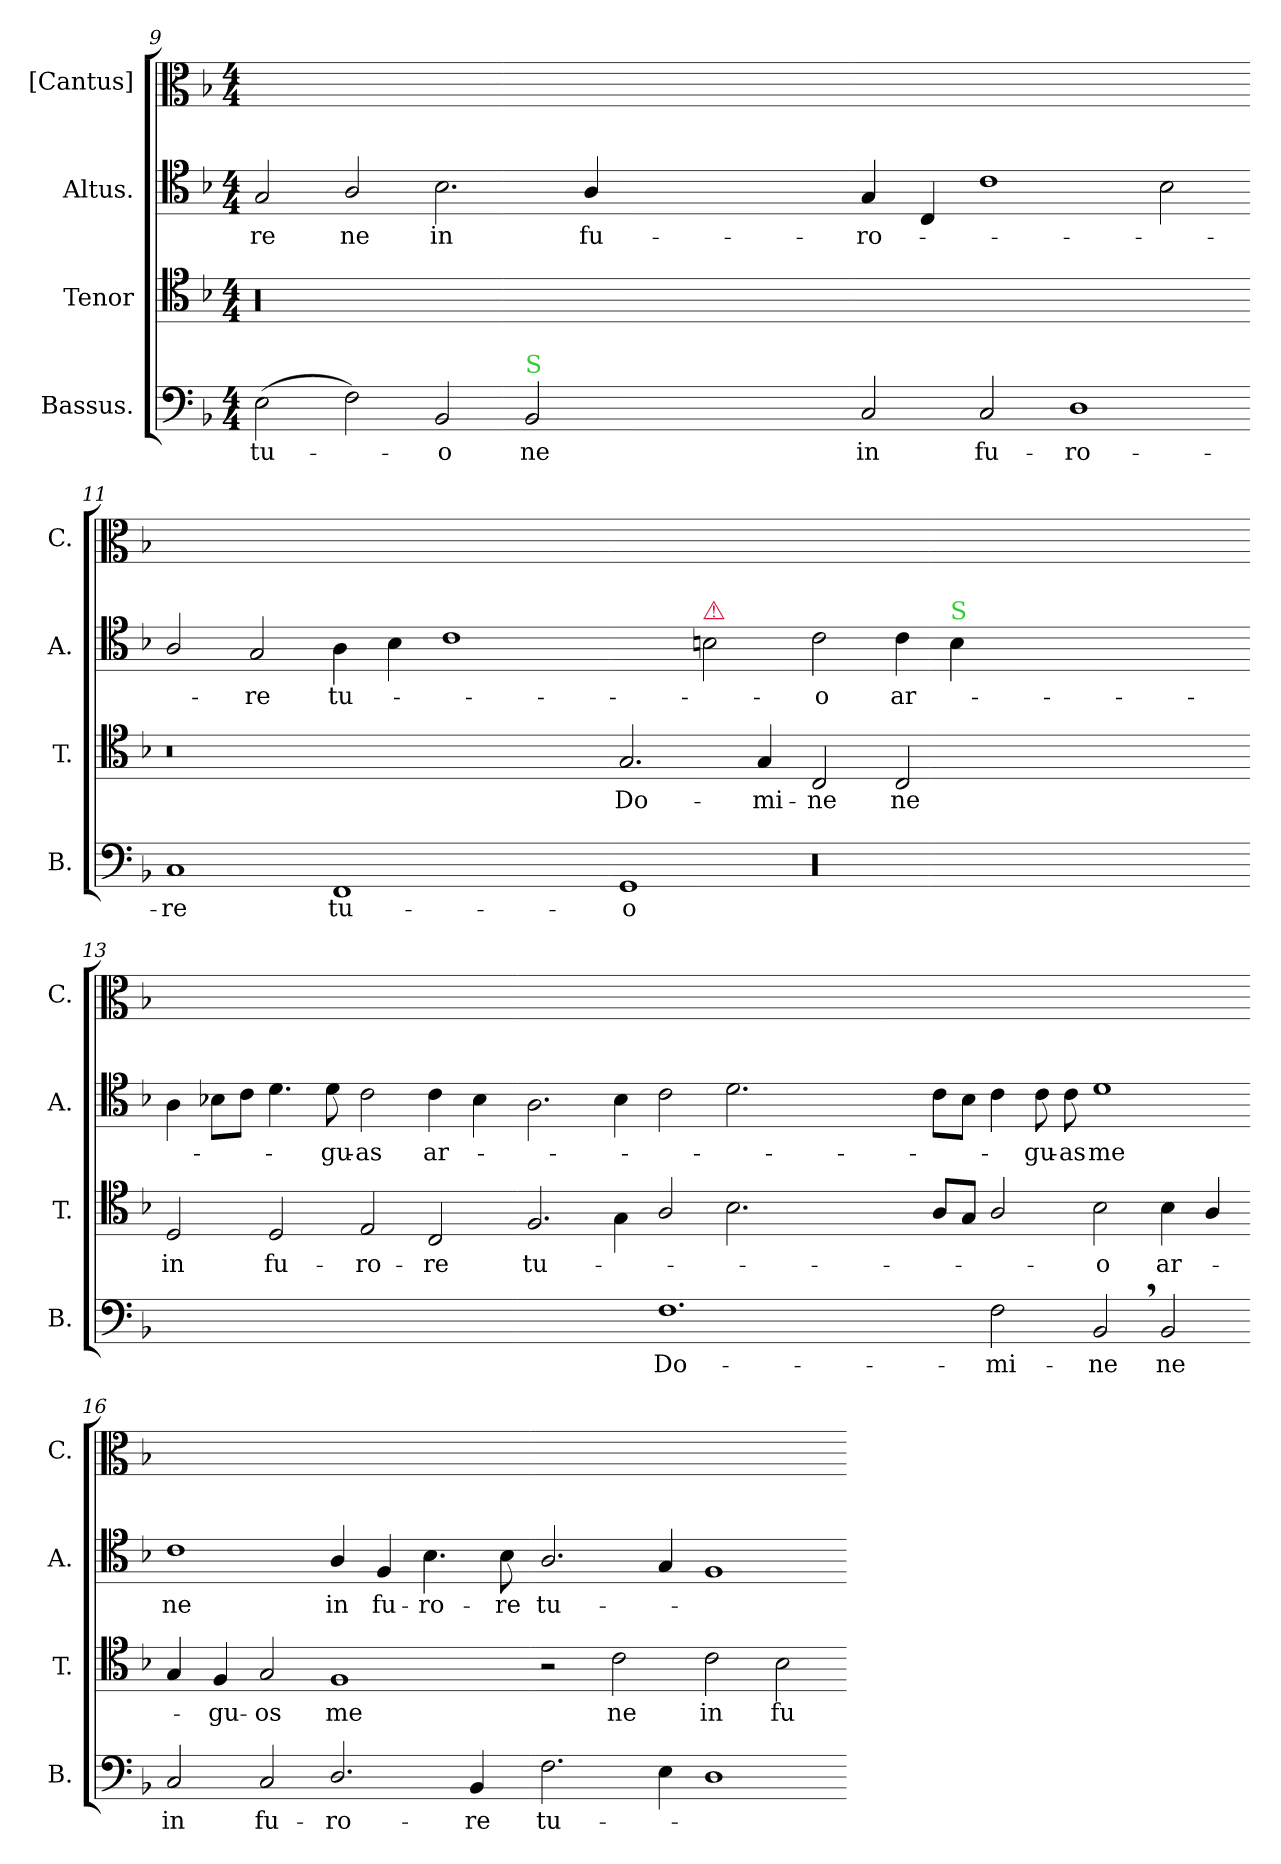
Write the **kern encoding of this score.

**kern	**text	**kern	**text	**kern	**text	**kern
*part4	*part4	*part3	*part3	*part2	*part2	*part1
*staff4	*staff4	*staff3	*staff3	*staff2	*staff2	*staff1
*I"Bassus.	*	*I"Tenor	*	*I"Altus.	*	*I"[Cantus]
*I'B.	*	*I'T.	*	*I'A.	*	*I'C.
*clefF4	*	*clefC4	*	*clefC4	*	*clefC3
*k[b-]	*	*k[b-]	*	*k[b-]	*	*k[b-]
*F:	*	*F:	*	*F:	*	*F:
*M4/4	*	*M4/4	*	*M4/4	*	*M4/4
=9	=9	=9	=9	=9	=9	=9
(2E\	tu-	00r	.	2G/	-re	0ryy
2F\)	.	.	.	2A/	ne	.
2BB-/	-o	.	.	2.B-\	in	.
!LO:TX:a:color=limegreen:t=S	!	!	!	!	!	!
2BB-/	ne	.	.	.	.	.
.	.	.	.	4A/	fu-	.
0ryy	.	.	.	0ryy	.	0ryy
=10-	=10-	=10-	=10-	=10-	=10-	=10-
2C/	in	0ryy	.	4G/	-ro-	0ryy
.	.	.	.	4C/	.	.
2C/	fu-	.	.	1c\	.	.
1D\	-ro-	.	.	.	.	.
.	.	.	.	2B-\	.	.
=11-	=11-	=11-	=11-	=11-	=11-	=11-
1C/	-re	0r	.	2A/	.	0ryy
.	.	.	.	2G/	-re	.
1FF/	tu-	.	.	4A\	tu-	.
.	.	.	.	4B-\	.	.
.	.	.	.	1c\	.	.
2ryy	.	2ryy	.	.	.	2ryy
=12-	=12-	=12-	=12-	=12-	=12-	=12-
1GG/	-o	2.G/	Do-	2ryy	.	0ryy
!	!	!	!	!LO:TX:a:color=crimson:t=⚠	!	!
.	.	.	.	2Bn\	.	.
.	.	4G/	-mi-	.	.	.
00r	.	2C/	-ne	2c\	-o	.
.	.	2C/	ne	4c\	ar-	.
!	!	!	!	!LO:TX:a:color=limegreen:t=S	!	!
.	.	.	.	4B\	.	.
.	.	0.ryy	.	0.ryy	.	0.ryy
=13-	=13-	=13-	=13-	=13-	=13-	=13-
0ryy	.	2D/	in	4A\	.	0ryy
.	.	.	.	8B-X\L	.	.
.	.	.	.	8c\J	.	.
.	.	2D/	fu-	4.d\	.	.
.	.	.	.	8d\	-gu-	.
.	.	2E/	-ro-	2c\	-as	.
.	.	2C/	-re	4c\	ar-	.
.	.	.	.	4B-\	.	.
=14-	=14-	=14-	=14-	=14-	=14-	=14-
1ryy	.	2.F/	tu-	2.A\	.	0ryy
.	.	4G\	.	4B-\	.	.
1.F\	Do-	2A/	.	2c\	.	.
.	.	2.B-\	.	2.d\	.	.
.	.	.	.	.	.	2ryy
.	.	4ryy	.	4ryy	.	.
=15-	=15-	=15-	=15-	=15-	=15-	=15-
2ryy	.	4ryy	.	4ryy	.	0ryy
.	.	8A/L	.	8c\L	.	.
.	.	8G/J	.	8B-\J	.	.
2F\	-mi-	2A/	.	4c\	.	.
.	.	.	.	8c\	-gu-	.
.	.	.	.	8c\	-as	.
2BB-,</	-ne	2B-\	-o	1d\	me	.
2BB-/	ne	4B-\	ar-	.	.	.
.	.	4A/	.	.	.	.
=16-	=16-	=16-	=16-	=16-	=16-	=16-
2C/	in	4G/	.	1c\	ne	0ryy
.	.	4F/	-gu-	.	.	.
2C/	fu-	2G/	-os	.	.	.
2.D/	-ro-	1F/	me	4A/	in	.
.	.	.	.	4F/	fu-	.
.	.	.	.	4.B-\	-ro-	.
4BB-/	-re	.	.	.	.	.
.	.	.	.	8B-\	-re	.
=17-	=17-	=17-	=17-	=17-	=17-	=17-
2.F\	tu-	2r	.	2.A/	tu-	0ryy
.	.	2c\	ne	.	.	.
4E\	.	.	.	4G/	.	.
1D\	.	2c\	in	1F/	.	.
.	.	2B-\	fu-	.	.	.
=-	=-	=-	=-	=-	=-	=-
*-	*-	*-	*-	*-	*-	*-
